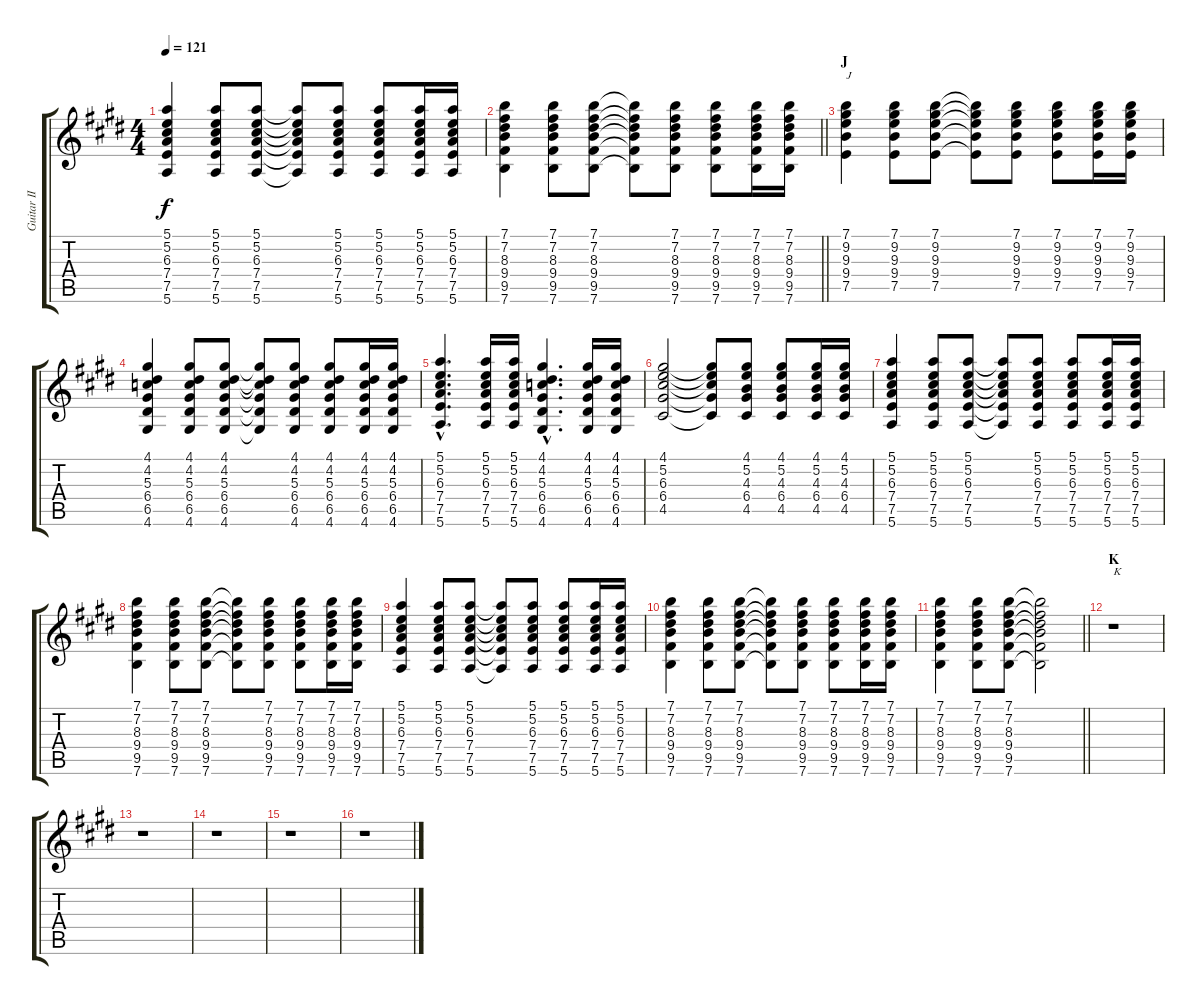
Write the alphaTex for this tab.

\track ("Guitar II" "Guitar II") {instrument distortionguitar}
\staff {score tabs}
\tuning (E4 B3 G3 D3 A2 E2) {hide}
\ts (4 4)
\tempo 121
\clef g2
\ks e
(5.1 5.2 6.3 7.4 7.5 5.6).4{dy f} (5.1 5.2 6.3 7.4 7.5 5.6).8 (5.1 5.2 6.3 7.4 7.5 5.6).8 (5.1{t} 5.2{t} 6.3{t} 7.4{t} 7.5{t} 5.6{t}).8 (5.1 5.2 6.3 7.4 7.5 5.6).8 (5.1 5.2 6.3 7.4 7.5 5.6).8 (5.1 5.2 6.3 7.4 7.5 5.6).16 (5.1 5.2 6.3 7.4 7.5 5.6).16 |
\barLineRight lightlight
(7.1 7.2 8.3 9.4 9.5 7.6).4 (7.1 7.2 8.3 9.4 9.5 7.6).8 (7.1 7.2 8.3 9.4 9.5 7.6).8 (7.1{t} 7.2{t} 8.3{t} 9.4{t} 9.5{t} 7.6{t}).8 (7.1 7.2 8.3 9.4 9.5 7.6).8 (7.1 7.2 8.3 9.4 9.5 7.6).8 (7.1 7.2 8.3 9.4 9.5 7.6).16 (7.1 7.2 8.3 9.4 9.5 7.6).16 |
\section ("" "J")
(7.1 9.2 9.3 9.4 7.5).4{txt "J"} (7.1 9.2 9.3 9.4 7.5).8 (7.1 9.2 9.3 9.4 7.5).8 (7.1{t} 9.2{t} 9.3{t} 9.4{t} 7.5{t}).8 (7.1 9.2 9.3 9.4 7.5).8 (7.1 9.2 9.3 9.4 7.5).8 (7.1 9.2 9.3 9.4 7.5).16 (7.1 9.2 9.3 9.4 7.5).16 |
(4.1 4.2 5.3 6.4 6.5 4.6).4 (4.1 4.2 5.3 6.4 6.5 4.6).8 (4.1 4.2 5.3 6.4 6.5 4.6).8 (4.1{t} 4.2{t} 5.3{t} 6.4{t} 6.5{t} 4.6{t}).8 (4.1 4.2 5.3 6.4 6.5 4.6).8 (4.1 4.2 5.3 6.4 6.5 4.6).8 (4.1 4.2 5.3 6.4 6.5 4.6).16 (4.1 4.2 5.3 6.4 6.5 4.6).16 |
(5.1{hac} 5.2{hac} 6.3{hac} 7.4{hac} 7.5{hac} 5.6{hac}).4{d} (5.1 5.2 6.3 7.4 7.5 5.6).16 (5.1 5.2 6.3 7.4 7.5 5.6).16 (4.1{hac} 4.2{hac} 5.3{hac} 6.4{hac} 6.5{hac} 4.6{hac}).4{d} (4.1 4.2 5.3 6.4 6.5 4.6).16 (4.1 4.2 5.3 6.4 6.5 4.6).16 |
(4.1 5.2 6.3 6.4 4.5).2 (4.1{t} 5.2{t} 6.3{t} 6.4{t} 4.5{t}).8 (4.1 5.2 4.3 6.4 4.5).8 (4.1 5.2 4.3 6.4 4.5).8 (4.1 5.2 4.3 6.4 4.5).16 (4.1 5.2 4.3 6.4 4.5).16 |
(5.1 5.2 6.3 7.4 7.5 5.6).4 (5.1 5.2 6.3 7.4 7.5 5.6).8 (5.1 5.2 6.3 7.4 7.5 5.6).8 (5.1{t} 5.2{t} 6.3{t} 7.4{t} 7.5{t} 5.6{t}).8 (5.1 5.2 6.3 7.4 7.5 5.6).8 (5.1 5.2 6.3 7.4 7.5 5.6).8 (5.1 5.2 6.3 7.4 7.5 5.6).16 (5.1 5.2 6.3 7.4 7.5 5.6).16 |
(7.1 7.2 8.3 9.4 9.5 7.6).4 (7.1 7.2 8.3 9.4 9.5 7.6).8 (7.1 7.2 8.3 9.4 9.5 7.6).8 (7.1{t} 7.2{t} 8.3{t} 9.4{t} 9.5{t} 7.6{t}).8 (7.1 7.2 8.3 9.4 9.5 7.6).8 (7.1 7.2 8.3 9.4 9.5 7.6).8 (7.1 7.2 8.3 9.4 9.5 7.6).16 (7.1 7.2 8.3 9.4 9.5 7.6).16 |
(5.1 5.2 6.3 7.4 7.5 5.6).4 (5.1 5.2 6.3 7.4 7.5 5.6).8 (5.1 5.2 6.3 7.4 7.5 5.6).8 (5.1{t} 5.2{t} 6.3{t} 7.4{t} 7.5{t} 5.6{t}).8 (5.1 5.2 6.3 7.4 7.5 5.6).8 (5.1 5.2 6.3 7.4 7.5 5.6).8 (5.1 5.2 6.3 7.4 7.5 5.6).16 (5.1 5.2 6.3 7.4 7.5 5.6).16 |
(7.1 7.2 8.3 9.4 9.5 7.6).4 (7.1 7.2 8.3 9.4 9.5 7.6).8 (7.1 7.2 8.3 9.4 9.5 7.6).8 (7.1{t} 7.2{t} 8.3{t} 9.4{t} 9.5{t} 7.6{t}).8 (7.1 7.2 8.3 9.4 9.5 7.6).8 (7.1 7.2 8.3 9.4 9.5 7.6).8 (7.1 7.2 8.3 9.4 9.5 7.6).16 (7.1 7.2 8.3 9.4 9.5 7.6).16 |
\barLineRight lightlight
(7.1 7.2 8.3 9.4 9.5 7.6).4 (7.1 7.2 8.3 9.4 9.5 7.6).8 (7.1 7.2 8.3 9.4 9.5 7.6).8 (7.1{t} 7.2{t} 8.3{t} 9.4{t} 9.5{t} 7.6{t}).2 |
\section ("" "K")
r.1{txt "K"} |
r.1 |
r.1 |
r.1 |
r.1
